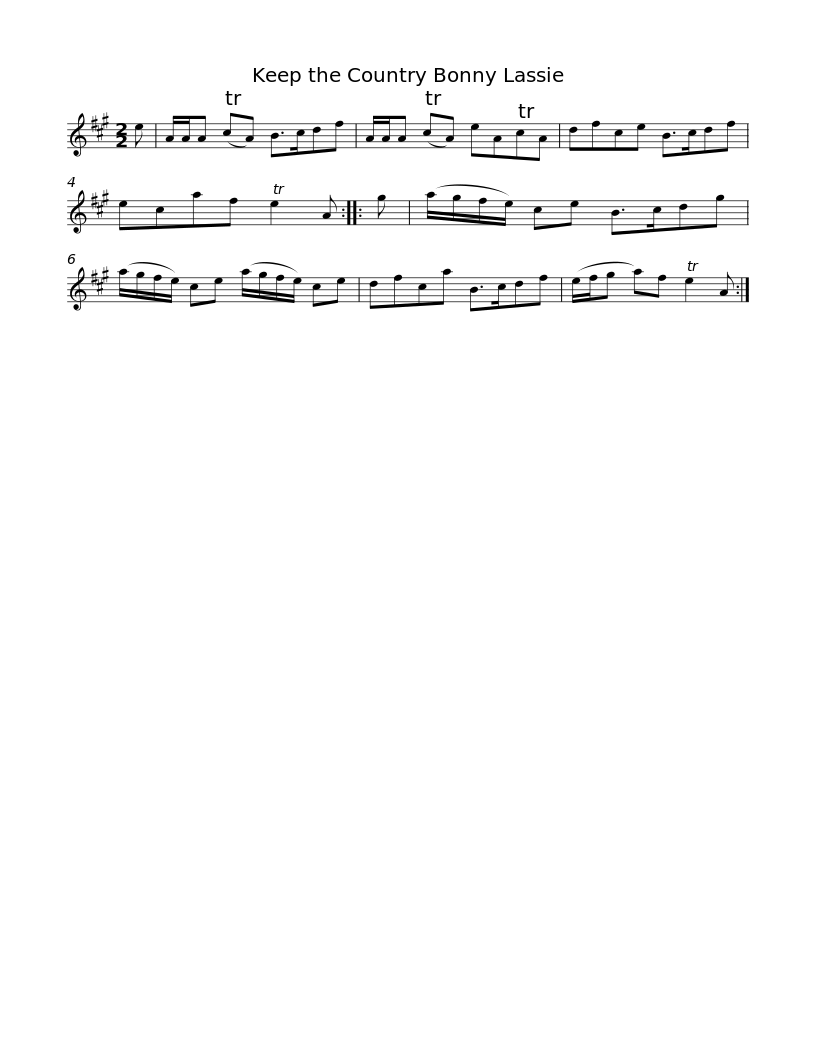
X:1
L:1/8
M:2/2
I:linebreak $
K:A
V:1 treble
V:1
 e | A/A/A (TcA) B>cdf | A/A/A (TcA) eATcA | dfce B>cdf | ecaf Te2 A :: %5
 g |$ (a/g/f/e/) ce B>cdg | (a/g/f/e/) ce (a/g/f/e/) ce | dfca B>cdf | (e/f/g a)f Te2 A :| %10
